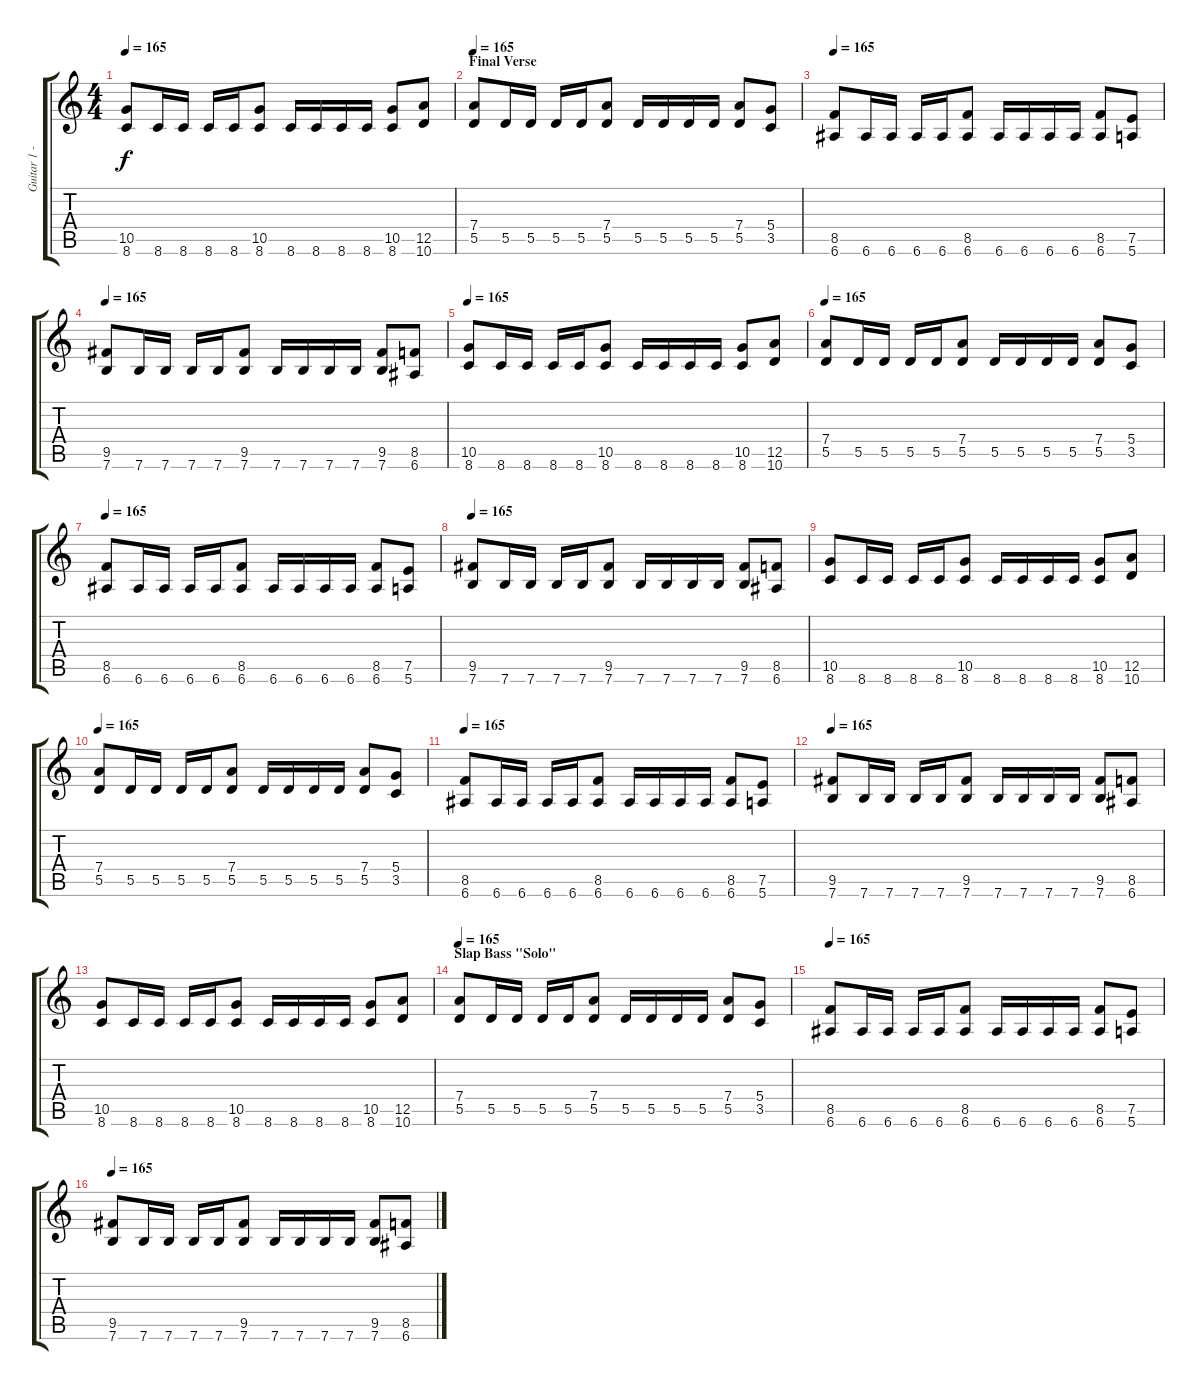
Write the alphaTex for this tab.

\track ("Guitar 1 - Pato" "Guitar 1 -") {instrument distortionguitar}
\staff {score tabs}
\tuning (E4 B3 G3 D3 A2 E2) {hide}
\ts (4 4)
\tempo 165
\clef g2
\ks c
(10.5 8.6).8{dy f} 8.6.16 8.6.16 8.6.16 8.6.16 (10.5 8.6).8 8.6.16 8.6.16 8.6.16 8.6.16 (10.5 8.6).8 (12.5 10.6).8 |
\section ("" "Final Verse")
\tempo 165
(7.4 5.5).8{volume 13 balance 11 instrument distortionguitar} 5.5.16 5.5.16 5.5.16 5.5.16 (7.4 5.5).8 5.5.16 5.5.16 5.5.16 5.5.16 (7.4 5.5).8 (5.4 3.5).8 |
\tempo 165
(8.5 6.6).8 6.6.16 6.6.16 6.6.16 6.6.16 (8.5 6.6).8 6.6.16 6.6.16 6.6.16 6.6.16 (8.5 6.6).8 (7.5 5.6).8 |
\tempo 165
(9.5 7.6).8 7.6.16 7.6.16 7.6.16 7.6.16 (9.5 7.6).8 7.6.16 7.6.16 7.6.16 7.6.16 (9.5 7.6).8 (8.5 6.6).8 |
\tempo 165
(10.5 8.6).8 8.6.16 8.6.16 8.6.16 8.6.16 (10.5 8.6).8 8.6.16 8.6.16 8.6.16 8.6.16 (10.5 8.6).8 (12.5 10.6).8 |
\tempo 165
(7.4 5.5).8{volume 13 balance 11 instrument distortionguitar} 5.5.16 5.5.16 5.5.16 5.5.16 (7.4 5.5).8 5.5.16 5.5.16 5.5.16 5.5.16 (7.4 5.5).8 (5.4 3.5).8 |
\tempo 165
(8.5 6.6).8 6.6.16 6.6.16 6.6.16 6.6.16 (8.5 6.6).8 6.6.16 6.6.16 6.6.16 6.6.16 (8.5 6.6).8 (7.5 5.6).8 |
\tempo 165
(9.5 7.6).8 7.6.16 7.6.16 7.6.16 7.6.16 (9.5 7.6).8 7.6.16 7.6.16 7.6.16 7.6.16 (9.5 7.6).8 (8.5 6.6).8 |
(10.5 8.6).8 8.6.16 8.6.16 8.6.16 8.6.16 (10.5 8.6).8 8.6.16 8.6.16 8.6.16 8.6.16 (10.5 8.6).8 (12.5 10.6).8 |
\tempo 165
(7.4 5.5).8{volume 13 balance 11 instrument distortionguitar} 5.5.16 5.5.16 5.5.16 5.5.16 (7.4 5.5).8 5.5.16 5.5.16 5.5.16 5.5.16 (7.4 5.5).8 (5.4 3.5).8 |
\tempo 165
(8.5 6.6).8 6.6.16 6.6.16 6.6.16 6.6.16 (8.5 6.6).8 6.6.16 6.6.16 6.6.16 6.6.16 (8.5 6.6).8 (7.5 5.6).8 |
\tempo 165
(9.5 7.6).8 7.6.16 7.6.16 7.6.16 7.6.16 (9.5 7.6).8 7.6.16 7.6.16 7.6.16 7.6.16 (9.5 7.6).8 (8.5 6.6).8 |
(10.5 8.6).8 8.6.16 8.6.16 8.6.16 8.6.16 (10.5 8.6).8 8.6.16 8.6.16 8.6.16 8.6.16 (10.5 8.6).8 (12.5 10.6).8 |
\section ("" "Slap Bass \"Solo\"")
\tempo 165
(7.4 5.5).8{volume 13 balance 11 instrument distortionguitar} 5.5.16 5.5.16 5.5.16 5.5.16 (7.4 5.5).8 5.5.16 5.5.16 5.5.16 5.5.16 (7.4 5.5).8 (5.4 3.5).8 |
\tempo 165
(8.5 6.6).8 6.6.16 6.6.16 6.6.16 6.6.16 (8.5 6.6).8 6.6.16 6.6.16 6.6.16 6.6.16 (8.5 6.6).8 (7.5 5.6).8 |
\tempo 165
(9.5 7.6).8 7.6.16 7.6.16 7.6.16 7.6.16 (9.5 7.6).8 7.6.16 7.6.16 7.6.16 7.6.16 (9.5 7.6).8 (8.5 6.6).8
